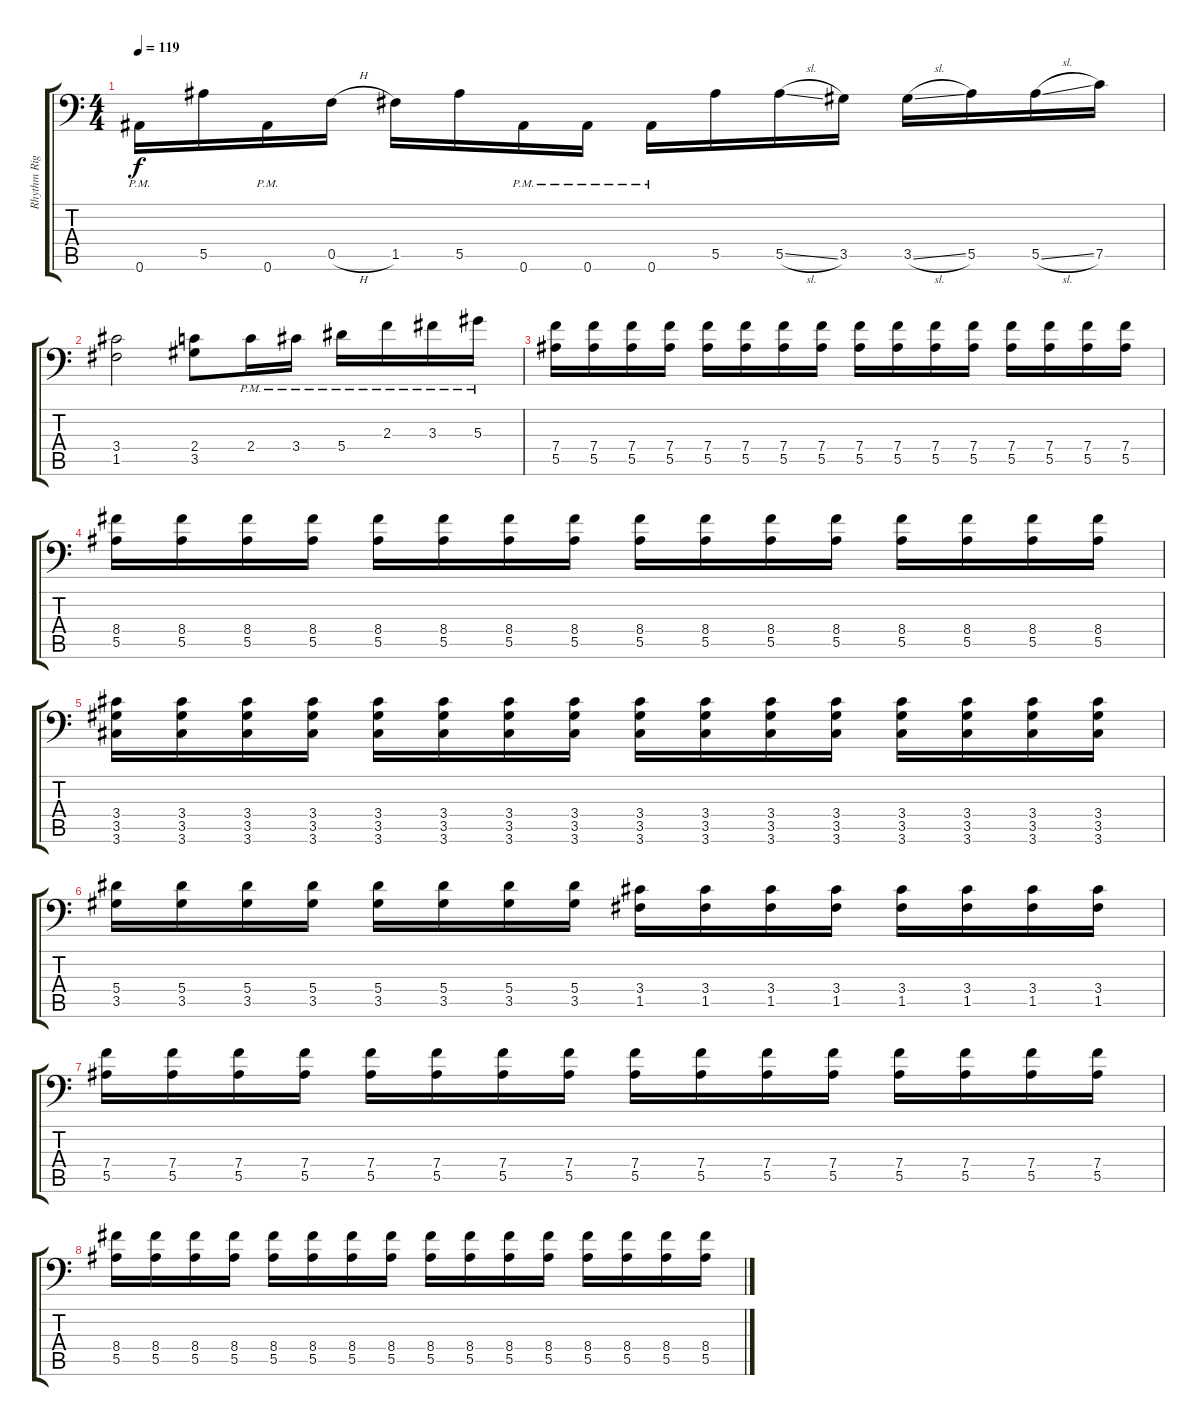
\track ("Rhythm Right" "Rhythm Rig") {instrument distortionguitar}
\staff {score tabs}
\tuning (C4 G3 Eb3 Bb2 F2 Bb1) {hide}
\ts (4 4)
\tempo 119
\clef f4
\ks c
0.6{pm}.16{dy f} 5.5.16 0.6{pm}.16 0.5{h}.16 1.5.16 5.5.16 0.6{pm}.16 0.6{pm}.16 0.6{pm}.16 5.5.16 5.5{sl}.16 3.5.16 3.5{sl}.16 5.5.16 5.5{sl}.16 7.5.16 |
(3.4 1.5).2 (2.4 3.5).8 2.4{pm}.16 3.4{pm}.16 5.4{pm}.16 2.3{pm}.16 3.3{pm}.16 5.3{pm}.16 |
(7.4 5.5).16 (7.4 5.5).16 (7.4 5.5).16 (7.4 5.5).16 (7.4 5.5).16 (7.4 5.5).16 (7.4 5.5).16 (7.4 5.5).16 (7.4 5.5).16 (7.4 5.5).16 (7.4 5.5).16 (7.4 5.5).16 (7.4 5.5).16 (7.4 5.5).16 (7.4 5.5).16 (7.4 5.5).16 |
(8.4 5.5).16 (8.4 5.5).16 (8.4 5.5).16 (8.4 5.5).16 (8.4 5.5).16 (8.4 5.5).16 (8.4 5.5).16 (8.4 5.5).16 (8.4 5.5).16 (8.4 5.5).16 (8.4 5.5).16 (8.4 5.5).16 (8.4 5.5).16 (8.4 5.5).16 (8.4 5.5).16 (8.4 5.5).16 |
(3.4 3.5 3.6).16 (3.4 3.5 3.6).16 (3.4 3.5 3.6).16 (3.4 3.5 3.6).16 (3.4 3.5 3.6).16 (3.4 3.5 3.6).16 (3.4 3.5 3.6).16 (3.4 3.5 3.6).16 (3.4 3.5 3.6).16 (3.4 3.5 3.6).16 (3.4 3.5 3.6).16 (3.4 3.5 3.6).16 (3.4 3.5 3.6).16 (3.4 3.5 3.6).16 (3.4 3.5 3.6).16 (3.4 3.5 3.6).16 |
(5.4 3.5).16 (5.4 3.5).16 (5.4 3.5).16 (5.4 3.5).16 (5.4 3.5).16 (5.4 3.5).16 (5.4 3.5).16 (5.4 3.5).16 (3.4 1.5).16 (3.4 1.5).16 (3.4 1.5).16 (3.4 1.5).16 (3.4 1.5).16 (3.4 1.5).16 (3.4 1.5).16 (3.4 1.5).16 |
(7.4 5.5).16 (7.4 5.5).16 (7.4 5.5).16 (7.4 5.5).16 (7.4 5.5).16 (7.4 5.5).16 (7.4 5.5).16 (7.4 5.5).16 (7.4 5.5).16 (7.4 5.5).16 (7.4 5.5).16 (7.4 5.5).16 (7.4 5.5).16 (7.4 5.5).16 (7.4 5.5).16 (7.4 5.5).16 |
(8.4 5.5).16 (8.4 5.5).16 (8.4 5.5).16 (8.4 5.5).16 (8.4 5.5).16 (8.4 5.5).16 (8.4 5.5).16 (8.4 5.5).16 (8.4 5.5).16 (8.4 5.5).16 (8.4 5.5).16 (8.4 5.5).16 (8.4 5.5).16 (8.4 5.5).16 (8.4 5.5).16 (8.4 5.5).16
